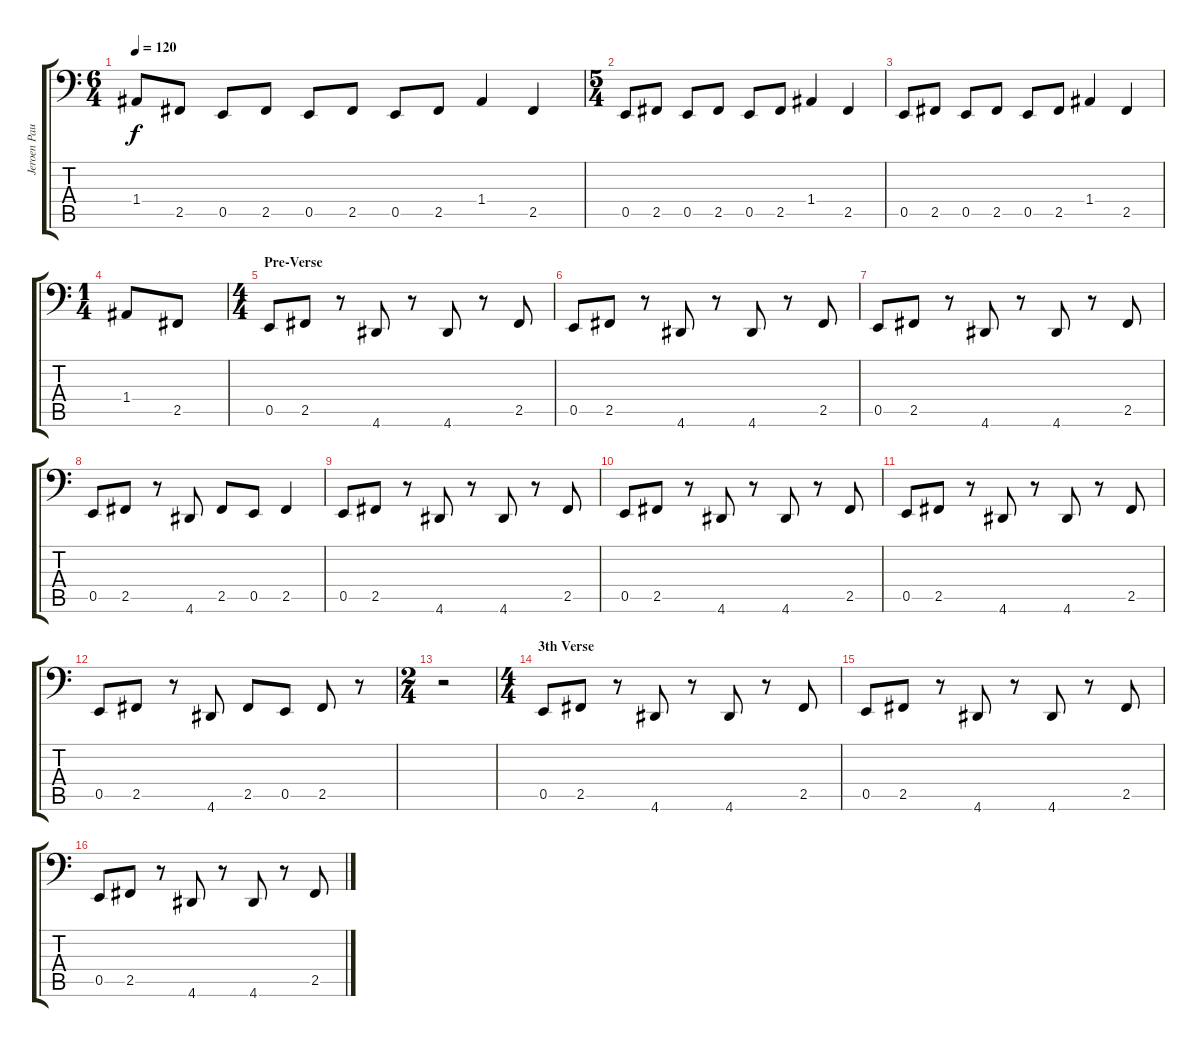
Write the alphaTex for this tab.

\track ("Jeroen Paul Thesseling" "Jeroen Pau") {instrument electricbasspick}
\staff {score tabs}
\tuning (C3 G2 D2 A1 E1 B0) {hide}
\ts (6 4)
\tempo 120
\clef f4
\ks c
1.4.8{dy f} 2.5.8 0.5.8 2.5.8 0.5.8 2.5.8 0.5.8 2.5.8 1.4.4 2.5.4 |
\ts (5 4)
0.5.8 2.5.8 0.5.8 2.5.8 0.5.8 2.5.8 1.4.4 2.5.4 |
0.5.8 2.5.8 0.5.8 2.5.8 0.5.8 2.5.8 1.4.4 2.5.4 |
\ts (1 4)
1.4.8 2.5.8 |
\ts (4 4)
\section ("" "Pre-Verse")
0.5.8 2.5.8 r.8 4.6.8 r.8 4.6.8 r.8 2.5.8 |
0.5.8 2.5.8 r.8 4.6.8 r.8 4.6.8 r.8 2.5.8 |
0.5.8 2.5.8 r.8 4.6.8 r.8 4.6.8 r.8 2.5.8 |
0.5.8 2.5.8 r.8 4.6.8 2.5.8 0.5.8 2.5.4 |
0.5.8 2.5.8 r.8 4.6.8 r.8 4.6.8 r.8 2.5.8 |
0.5.8 2.5.8 r.8 4.6.8 r.8 4.6.8 r.8 2.5.8 |
0.5.8 2.5.8 r.8 4.6.8 r.8 4.6.8 r.8 2.5.8 |
0.5.8 2.5.8 r.8 4.6.8 2.5.8 0.5.8 2.5.8 r.8 |
\ts (2 4)
r.2 |
\ts (4 4)
\section ("" "3th Verse")
0.5.8 2.5.8 r.8 4.6.8 r.8 4.6.8 r.8 2.5.8 |
0.5.8 2.5.8 r.8 4.6.8 r.8 4.6.8 r.8 2.5.8 |
0.5.8 2.5.8 r.8 4.6.8 r.8 4.6.8 r.8 2.5.8
